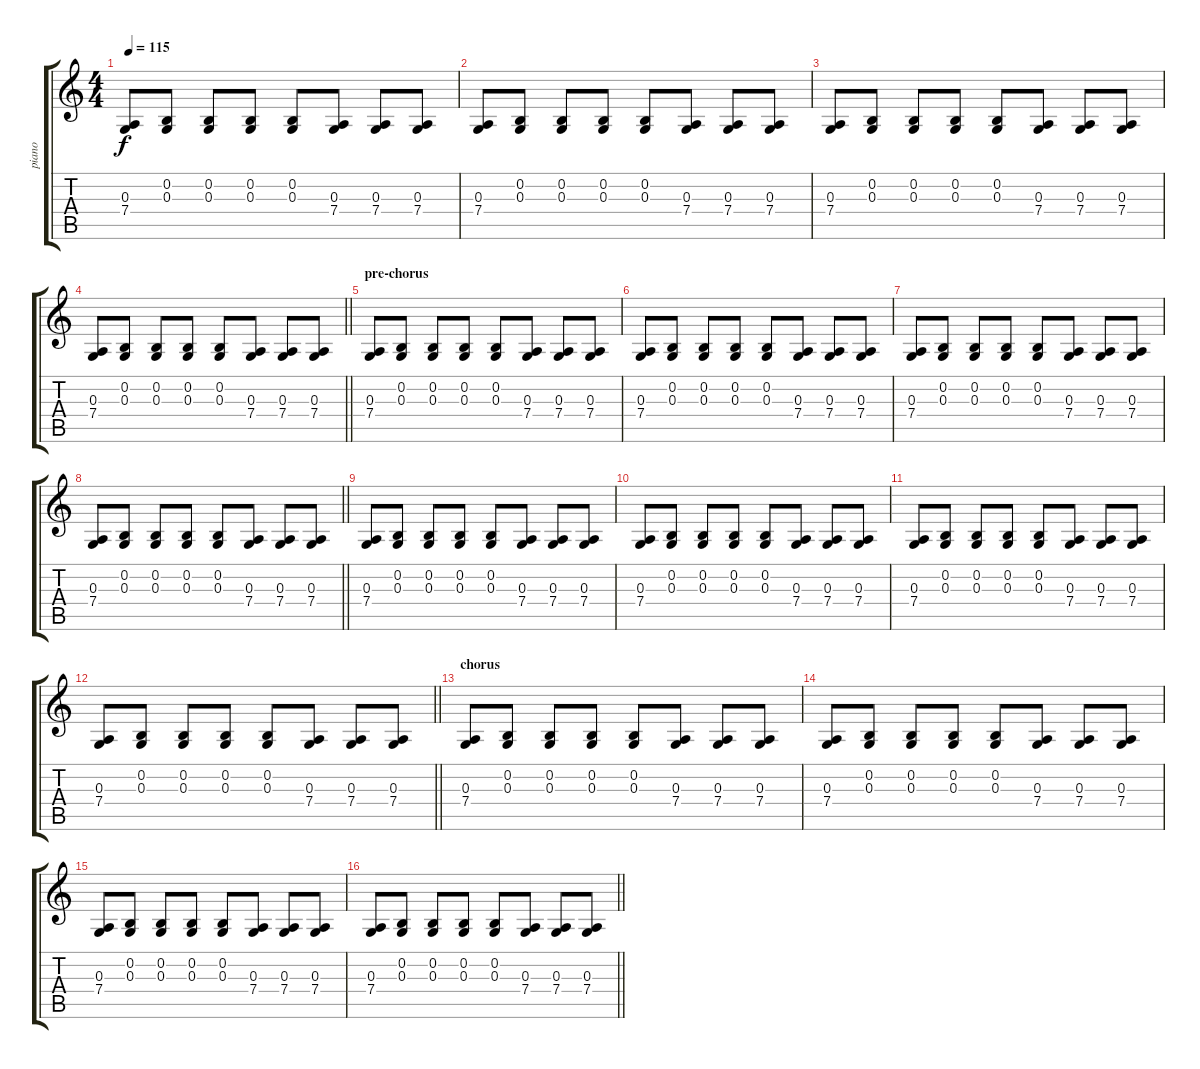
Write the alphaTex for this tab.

\track ("piano" "piano") {instrument acousticgrandpiano}
\staff {score tabs}
\tuning (E4 B3 G3 D3 A2 E2) {hide}
\ts (4 4)
\tempo 115
\clef g2
\ks c
(0.3 7.4).8{dy f} (0.2 0.3).8 (0.2 0.3).8 (0.2 0.3).8 (0.2 0.3).8 (0.3 7.4).8 (0.3 7.4).8 (0.3 7.4).8 |
(0.3 7.4).8 (0.2 0.3).8 (0.2 0.3).8 (0.2 0.3).8 (0.2 0.3).8 (0.3 7.4).8 (0.3 7.4).8 (0.3 7.4).8 |
(0.3 7.4).8 (0.2 0.3).8 (0.2 0.3).8 (0.2 0.3).8 (0.2 0.3).8 (0.3 7.4).8 (0.3 7.4).8 (0.3 7.4).8 |
\barLineRight lightlight
(0.3 7.4).8 (0.2 0.3).8 (0.2 0.3).8 (0.2 0.3).8 (0.2 0.3).8 (0.3 7.4).8 (0.3 7.4).8 (0.3 7.4).8 |
\section ("" "pre-chorus")
(0.3 7.4).8 (0.2 0.3).8 (0.2 0.3).8 (0.2 0.3).8 (0.2 0.3).8 (0.3 7.4).8 (0.3 7.4).8 (0.3 7.4).8 |
(0.3 7.4).8 (0.2 0.3).8 (0.2 0.3).8 (0.2 0.3).8 (0.2 0.3).8 (0.3 7.4).8 (0.3 7.4).8 (0.3 7.4).8 |
(0.3 7.4).8 (0.2 0.3).8 (0.2 0.3).8 (0.2 0.3).8 (0.2 0.3).8 (0.3 7.4).8 (0.3 7.4).8 (0.3 7.4).8 |
\barLineRight lightlight
(0.3 7.4).8 (0.2 0.3).8 (0.2 0.3).8 (0.2 0.3).8 (0.2 0.3).8 (0.3 7.4).8 (0.3 7.4).8 (0.3 7.4).8 |
(0.3 7.4).8 (0.2 0.3).8 (0.2 0.3).8 (0.2 0.3).8 (0.2 0.3).8 (0.3 7.4).8 (0.3 7.4).8 (0.3 7.4).8 |
(0.3 7.4).8 (0.2 0.3).8 (0.2 0.3).8 (0.2 0.3).8 (0.2 0.3).8 (0.3 7.4).8 (0.3 7.4).8 (0.3 7.4).8 |
(0.3 7.4).8 (0.2 0.3).8 (0.2 0.3).8 (0.2 0.3).8 (0.2 0.3).8 (0.3 7.4).8 (0.3 7.4).8 (0.3 7.4).8 |
\barLineRight lightlight
(0.3 7.4).8 (0.2 0.3).8 (0.2 0.3).8 (0.2 0.3).8 (0.2 0.3).8 (0.3 7.4).8 (0.3 7.4).8 (0.3 7.4).8 |
\section ("" "chorus")
(0.3 7.4).8 (0.2 0.3).8 (0.2 0.3).8 (0.2 0.3).8 (0.2 0.3).8 (0.3 7.4).8 (0.3 7.4).8 (0.3 7.4).8 |
(0.3 7.4).8 (0.2 0.3).8 (0.2 0.3).8 (0.2 0.3).8 (0.2 0.3).8 (0.3 7.4).8 (0.3 7.4).8 (0.3 7.4).8 |
(0.3 7.4).8 (0.2 0.3).8 (0.2 0.3).8 (0.2 0.3).8 (0.2 0.3).8 (0.3 7.4).8 (0.3 7.4).8 (0.3 7.4).8 |
\barLineRight lightlight
(0.3 7.4).8 (0.2 0.3).8 (0.2 0.3).8 (0.2 0.3).8 (0.2 0.3).8 (0.3 7.4).8 (0.3 7.4).8 (0.3 7.4).8
